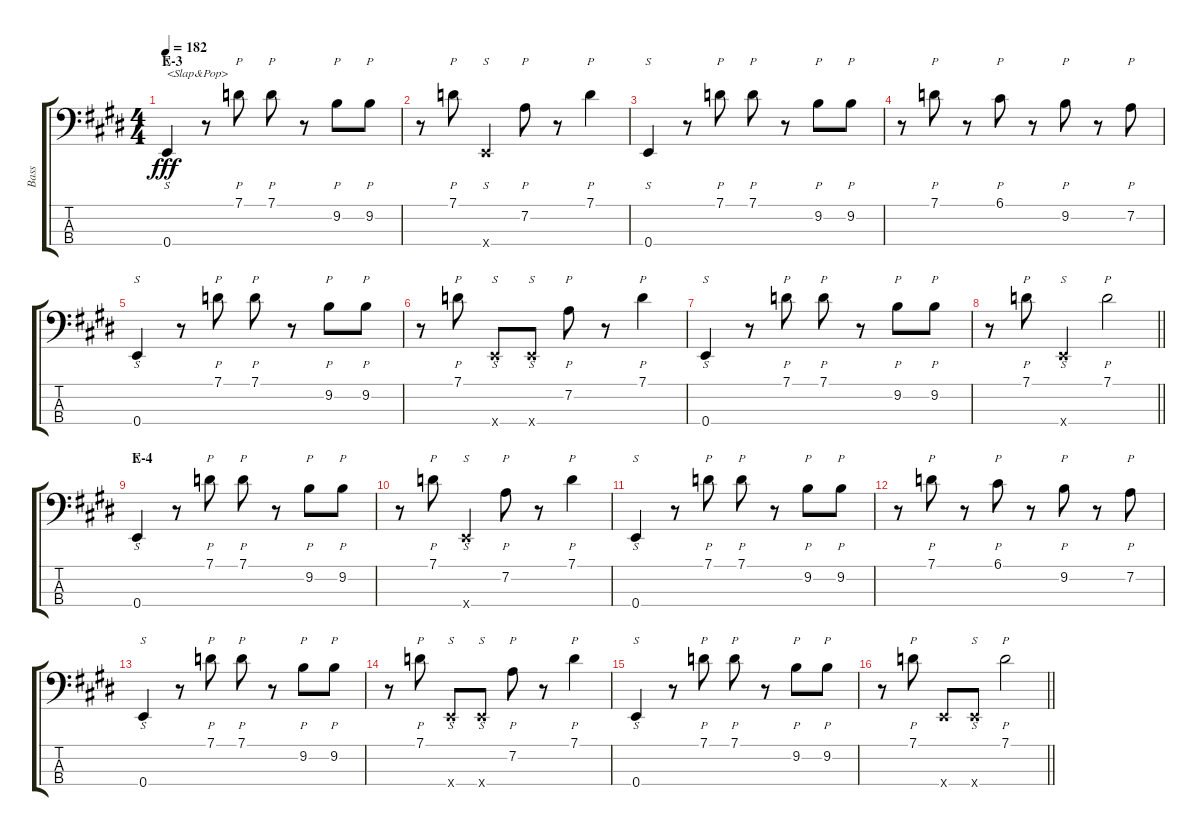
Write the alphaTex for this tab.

\track ("Bass" "Bass") {instrument electricbassfinger}
\staff {score tabs}
\tuning (G2 D2 A1 E1) {hide}
\ts (4 4)
\section ("" "E-3")
\tempo 182
\clef f4
\ks e
0.4.4{s txt "<Slap&Pop>" dy fff instrument slapbass1} r.8 7.1.8{p} 7.1.8{p} r.8 9.2.8{p} 9.2.8{p} |
r.8 7.1.8{p} 0.4{x}.4{s} 7.2.8{p} r.8 7.1.4{p} |
0.4.4{s} r.8 7.1.8{p} 7.1.8{p} r.8 9.2.8{p} 9.2.8{p} |
r.8 7.1.8{p} r.8 6.1.8{p} r.8 9.2.8{p} r.8 7.2.8{p} |
0.4.4{s} r.8 7.1.8{p} 7.1.8{p} r.8 9.2.8{p} 9.2.8{p} |
r.8 7.1.8{p} 0.4{x}.8{s} 0.4{x}.8{s} 7.2.8{p} r.8 7.1.4{p} |
0.4.4{s} r.8 7.1.8{p} 7.1.8{p} r.8 9.2.8{p} 9.2.8{p} |
\barLineRight lightlight
r.8 7.1.8{p} 0.4{x}.4{s} 7.1.2{p} |
\section ("" "E-4")
0.4.4{s} r.8 7.1.8{p} 7.1.8{p} r.8 9.2.8{p} 9.2.8{p} |
r.8 7.1.8{p} 0.4{x}.4{s} 7.2.8{p} r.8 7.1.4{p} |
0.4.4{s} r.8 7.1.8{p} 7.1.8{p} r.8 9.2.8{p} 9.2.8{p} |
r.8 7.1.8{p} r.8 6.1.8{p} r.8 9.2.8{p} r.8 7.2.8{p} |
0.4.4{s} r.8 7.1.8{p} 7.1.8{p} r.8 9.2.8{p} 9.2.8{p} |
r.8 7.1.8{p} 0.4{x}.8{s} 0.4{x}.8{s} 7.2.8{p} r.8 7.1.4{p} |
0.4.4{s} r.8 7.1.8{p} 7.1.8{p} r.8 9.2.8{p} 9.2.8{p} |
\barLineRight lightlight
r.8 7.1.8{p} 0.4{x}.8 0.4{x}.8{s} 7.1.2{p}
